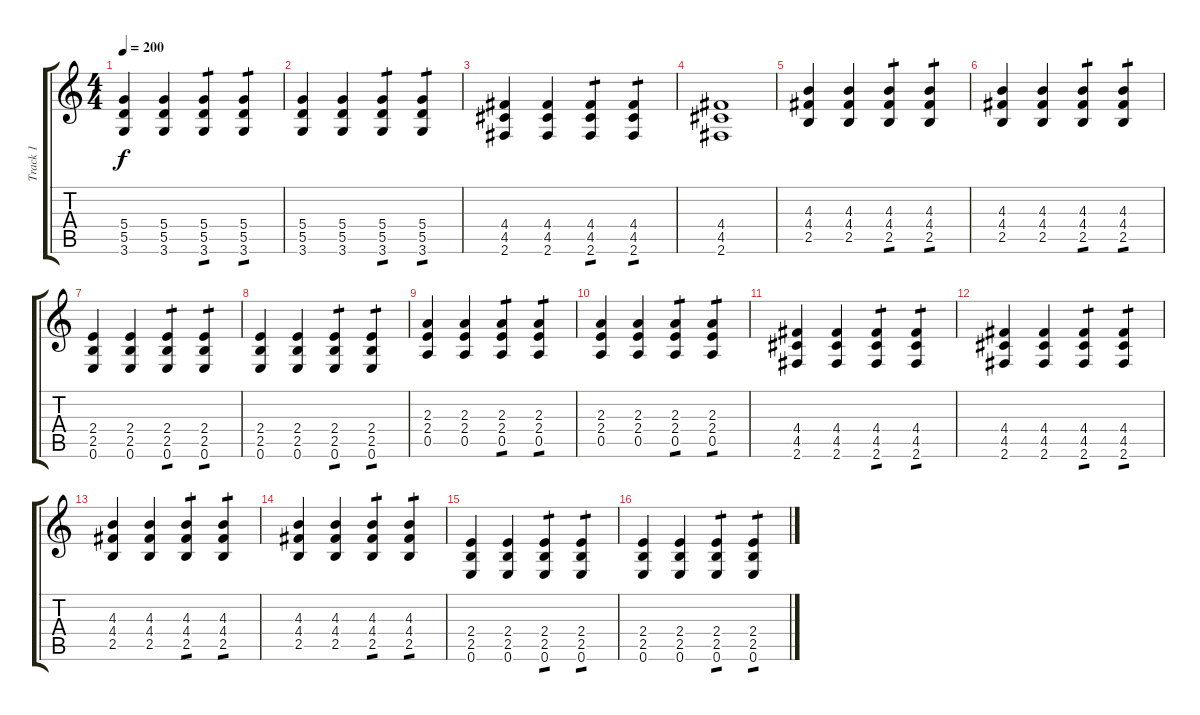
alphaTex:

\track ("Track 1" "Track 1") {instrument distortionguitar}
\staff {score tabs}
\tuning (E4 B3 G3 D3 A2 E2) {hide}
\ts (4 4)
\tempo 200
\clef g2
\ks c
(5.4 5.5 3.6).4{dy f} (5.4 5.5 3.6).4 (5.4 5.5 3.6).4{tp 1} (5.4 5.5 3.6).4{tp 1} |
(5.4 5.5 3.6).4 (5.4 5.5 3.6).4 (5.4 5.5 3.6).4{tp 1} (5.4 5.5 3.6).4{tp 1} |
(4.4 4.5 2.6).4 (4.4 4.5 2.6).4 (4.4 4.5 2.6).4{tp 1} (4.4 4.5 2.6).4{tp 1} |
(4.4 4.5 2.6).1 |
(4.3 4.4 2.5).4 (4.3 4.4 2.5).4 (4.3 4.4 2.5).4{tp 1} (4.3 4.4 2.5).4{tp 1} |
(4.3 4.4 2.5).4 (4.3 4.4 2.5).4 (4.3 4.4 2.5).4{tp 1} (4.3 4.4 2.5).4{tp 1} |
(2.4 2.5 0.6).4 (2.4 2.5 0.6).4 (2.4 2.5 0.6).4{tp 1} (2.4 2.5 0.6).4{tp 1} |
(2.4 2.5 0.6).4 (2.4 2.5 0.6).4 (2.4 2.5 0.6).4{tp 1} (2.4 2.5 0.6).4{tp 1} |
(2.3 2.4 0.5).4 (2.3 2.4 0.5).4 (2.3 2.4 0.5).4{tp 1} (2.3 2.4 0.5).4{tp 1} |
(2.3 2.4 0.5).4 (2.3 2.4 0.5).4 (2.3 2.4 0.5).4{tp 1} (2.3 2.4 0.5).4{tp 1} |
(4.4 4.5 2.6).4 (4.4 4.5 2.6).4 (4.4 4.5 2.6).4{tp 1} (4.4 4.5 2.6).4{tp 1} |
(4.4 4.5 2.6).4 (4.4 4.5 2.6).4 (4.4 4.5 2.6).4{tp 1} (4.4 4.5 2.6).4{tp 1} |
(4.3 4.4 2.5).4 (4.3 4.4 2.5).4 (4.3 4.4 2.5).4{tp 1} (4.3 4.4 2.5).4{tp 1} |
(4.3 4.4 2.5).4 (4.3 4.4 2.5).4 (4.3 4.4 2.5).4{tp 1} (4.3 4.4 2.5).4{tp 1} |
(2.4 2.5 0.6).4 (2.4 2.5 0.6).4 (2.4 2.5 0.6).4{tp 1} (2.4 2.5 0.6).4{tp 1} |
(2.4 2.5 0.6).4 (2.4 2.5 0.6).4 (2.4 2.5 0.6).4{tp 1} (2.4 2.5 0.6).4{tp 1}
